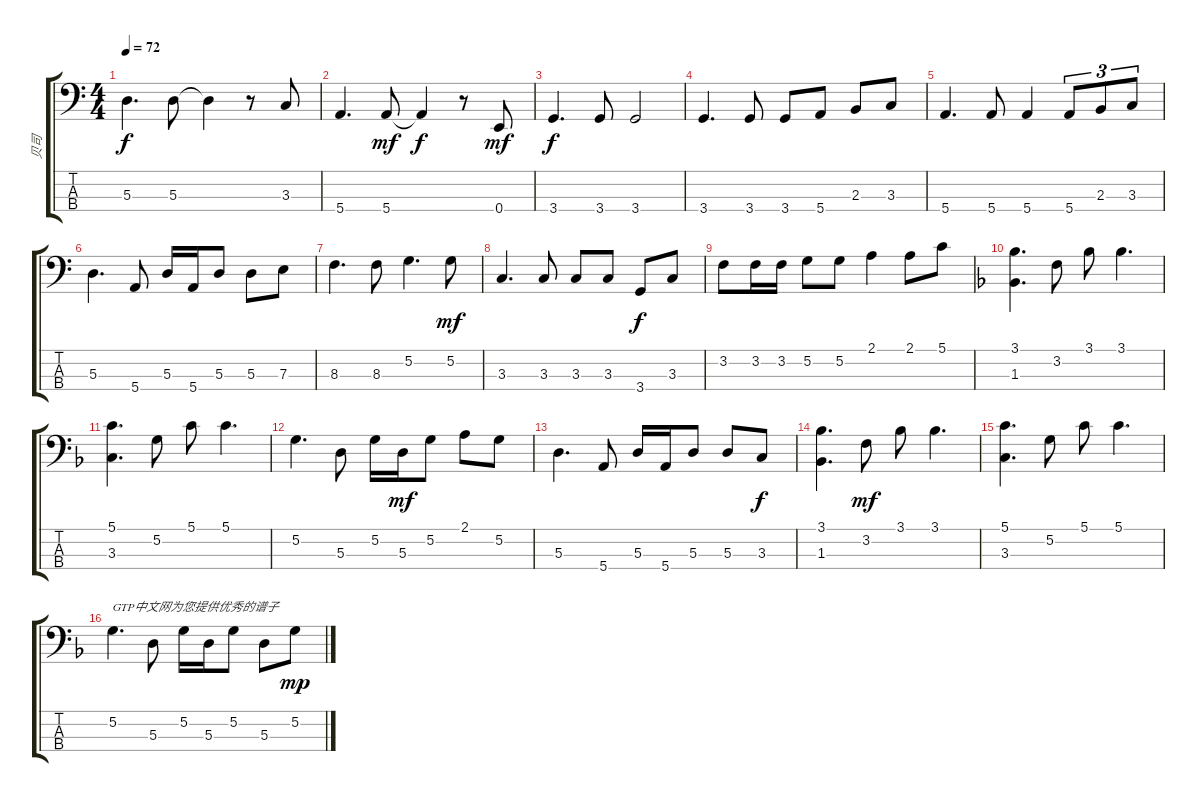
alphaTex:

\track ("贝司" "贝司") {instrument electricbassfinger}
\staff {score tabs}
\tuning (G2 D2 A1 E1) {hide}
\ts (4 4)
\tempo 72
\clef f4
\ks c
5.3.4{d dy f} 5.3.8 5.3{t}.4 r.8 3.3.8 |
5.4.4{d} 5.4.8{dy mf} 5.4{t}.4{dy f} r.8 0.4.8{dy mf} |
3.4.4{d dy f} 3.4.8 3.4.2 |
3.4.4{d} 3.4.8 3.4.8 5.4.8 2.3.8 3.3.8 |
5.4.4{d} 5.4.8 5.4.4 5.4.8{tu (3 2)} 2.3.8{tu (3 2)} 3.3.8{tu (3 2)} |
5.3.4{d} 5.4.8 5.3.16 5.4.16 5.3.8 5.3.8 7.3.8 |
8.3.4{d} 8.3.8 5.2.4{d} 5.2.8{dy mf} |
3.3.4{d} 3.3.8 3.3.8 3.3.8 3.4.8{dy f} 3.3.8 |
3.2.8 3.2.16 3.2.16 5.2.8 5.2.8 2.1.4 2.1.8 5.1.8 |
\ks f
(3.1 1.3).4{d} 3.2.8 3.1.8 3.1.4{d} |
(5.1 3.3).4{d} 5.2.8 5.1.8 5.1.4{d} |
5.2.4{d} 5.3.8 5.2.16 5.3.16{dy mf} 5.2.8 2.1.8 5.2.8 |
5.3.4{d} 5.4.8 5.3.16 5.4.16 5.3.8 5.3.8 3.3.8{dy f} |
(3.1 1.3).4{d} 3.2.8{dy mf} 3.1.8 3.1.4{d} |
(5.1 3.3).4{d} 5.2.8 5.1.8 5.1.4{d} |
5.2.4{d txt "GTP中文网为您提供优秀的谱子"} 5.3.8 5.2.16 5.3.16 5.2.8 5.3.8 5.2.8{dy mp}
